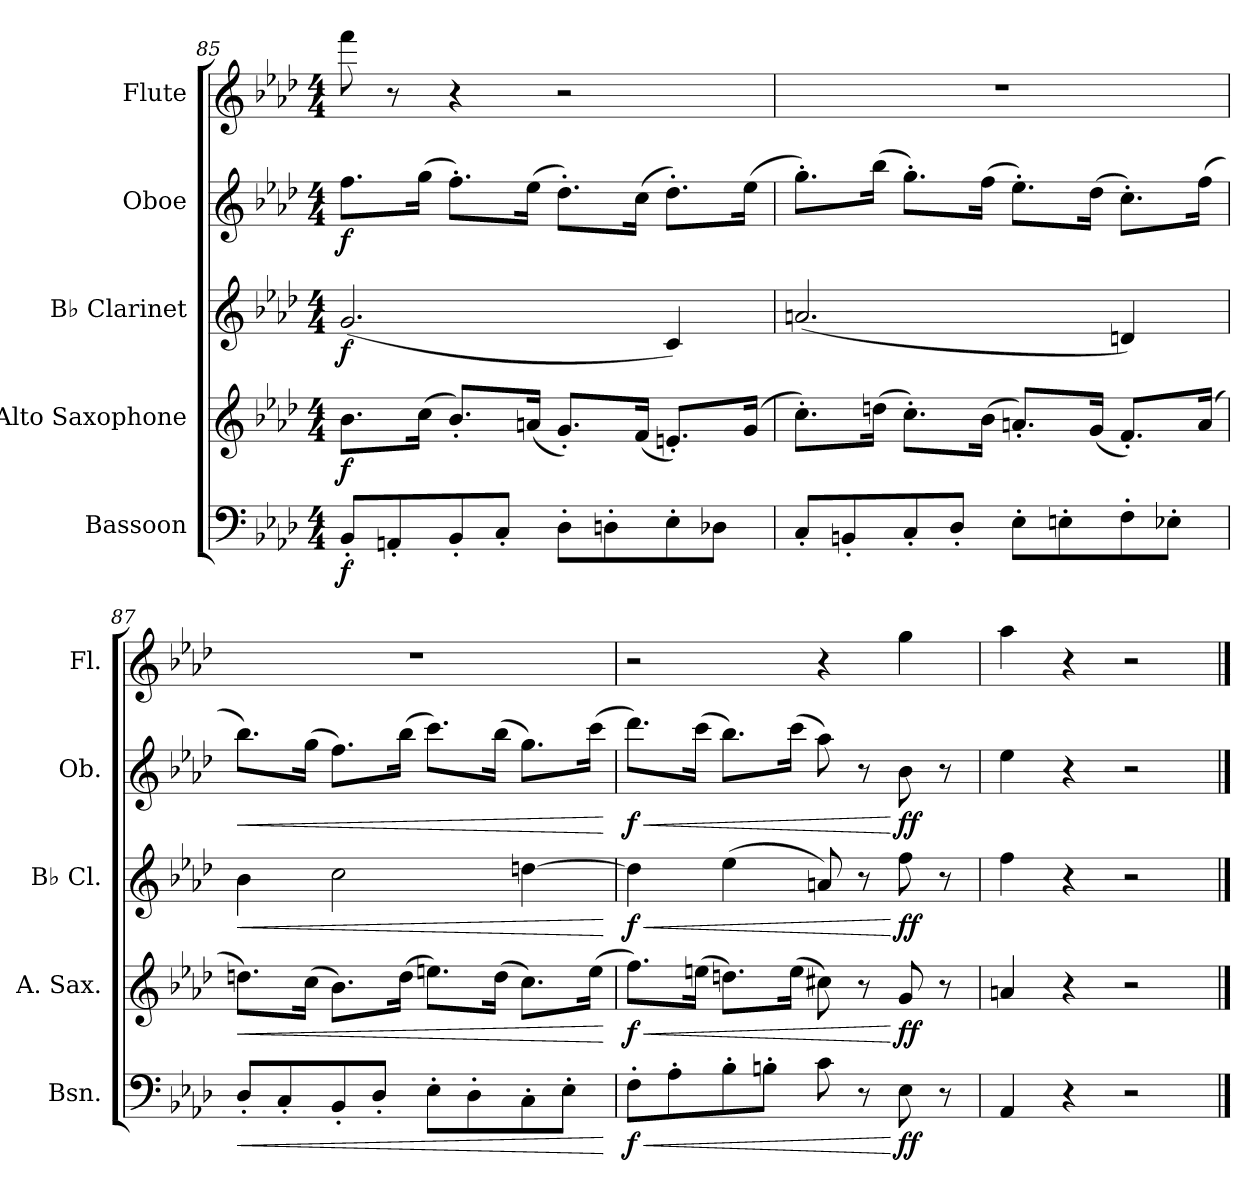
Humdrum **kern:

**kern	**dynam	**kern	**dynam	**kern	**dynam	**kern	**dynam	**kern
*part5	*part5	*part4	*part4	*part3	*part3	*part2	*part2	*part1
*staff5	*staff5	*staff4	*staff4	*staff3	*staff3	*staff2	*staff2	*staff1
*I"Bassoon	*	*I"Alto Saxophone	*	*I"B♭ Clarinet	*	*I"Oboe	*	*I"Flute
*I'Bsn.	*	*I'A. Sax.	*	*I'B♭ Cl.	*	*I'Ob.	*	*I'Fl.
!!LO:PB:g=z
*clefF4	*	*clefG2	*	*clefG2	*	*clefG2	*	*clefG2
*	*	*ITrd5c9	*	*ITrd1c2	*	*	*	*
*k[b-e-a-d-]	*	*k[b-e-a-d-g-c-f-]	*	*k[b-e-a-d-g-c-]	*	*k[b-e-a-d-]	*	*k[b-e-a-d-]
*M4/4	*	*M4/4	*	*M4/4	*	*M4/4	*	*M4/4
=85	=85	=85	=85	=85	=85	=85	=85	=85
!	!LO:DY:b	!	!LO:DY:b	!	!LO:DY:b	!	!LO:DY:b	!
8BB-'/L	f	8.d-\L	f	(<2.f/	f	8.ff\L	f	8fff\
8AAn'/	.	.	.	.	.	.	.	8r
.	.	(>16e-\Jk	.	.	.	(>16gg\Jk	.	.
8BB-'/	.	8.d-'/L)	.	.	.	8.ff'\L)	.	4r
8C'/J	.	.	.	.	.	.	.	.
.	.	(<16cn/Jk	.	.	.	(>16ee-\Jk	.	.
8D-'\L	.	8.B-'/L)	.	.	.	8.dd-'\L)	.	2r
8Dn'\	.	.	.	.	.	.	.	.
.	.	(<16A-/Jk	.	.	.	(>16cc\Jk	.	.
8E-'\	.	8.Gn'/L)	.	4B-/)	.	8.dd-'\L)	.	.
8D-X\J	.	.	.	.	.	.	.	.
.	.	(<16B-/Jk	.	.	.	(>16ee-\Jk	.	.
=86	=86	=86	=86	=86	=86	=86	=86	=86
8C'/L	.	8.e-'\L)	.	(<2.gn/	.	8.gg'\L)	.	1r
8BBn'/	.	.	.	.	.	.	.	.
.	.	(>16fn\Jk	.	.	.	(>16bb-\Jk	.	.
8C'/	.	8.e-'\L)	.	.	.	8.gg'\L)	.	.
8D-'/J	.	.	.	.	.	.	.	.
.	.	(>16d-\Jk	.	.	.	(>16ff\Jk	.	.
8E-'\L	.	8.cn'/L)	.	.	.	8.ee-'\L)	.	.
8En'\	.	.	.	.	.	.	.	.
.	.	(<16B-/Jk	.	.	.	(>16dd-\Jk	.	.
8F'\	.	8.A-'/L)	.	4cn/)	.	8.cc'\L)	.	.
8E-X'\J	.	.	.	.	.	.	.	.
.	.	(<16c/Jk	.	.	.	(>16ff\Jk	.	.
=87	=87	=87	=87	=87	=87	=87	=87	=87
!	!LO:HP:b	!	!LO:HP:b	!	!LO:HP:b	!	!LO:HP:b	!
8D-'/L	<	8.fn\L)	<	4a-\	<	8.bb-\L)	<	1r
8C'/	.	.	.	.	.	.	.	.
.	.	(>16e-\Jk	.	.	.	(>16gg\Jk	.	.
8BB-'/	.	8.d-\L)	.	2b-\	.	8.ff\L)	.	.
8D-'/J	.	.	.	.	.	.	.	.
.	.	(>16f\Jk	.	.	.	(>16bb-\Jk	.	.
8E-'\L	.	8.gn\L)	.	.	.	8.ccc\L)	.	.
8D-'\	.	.	.	.	.	.	.	.
.	.	(>16f\Jk	.	.	.	(>16bb-\Jk	.	.
8C'\	.	8.e-\L)	.	[4ccn\	.	8.gg\L)	.	.
8E-'\J	.	.	.	.	.	.	.	.
.	.	(>16g\Jk	.	.	.	(>16ccc\Jk	.	.
.	[	.	[	.	[	.	[	.
!!LO:LB:g=z
=88	=88	=88	=88	=88	=88	=88	=88	=88
!	!LO:HP:b	!	!LO:HP:b	!	!LO:HP:b	!	!LO:HP:b	!
!	!LO:DY:n=1:b	!	!LO:DY:n=1:b	!	!LO:DY:n=1:b	!	!LO:DY:n=1:b	!
8F'\L	< f	8.a-\L)	< f	4cc\]	< f	8.ddd-\L)	< f	2r
8A-'\	.	.	.	.	.	.	.	.
.	.	(>16gn\Jk	.	.	.	(>16ccc\Jk	.	.
8B-'\	.	8.fn\L)	.	(>4dd-\	.	8.bb-\L)	.	.
8Bn'\J	.	.	.	.	.	.	.	.
.	.	(>16g\Jk	.	.	.	(>16ccc\Jk	.	.
8c\	.	8en\)	.	8gn/)	.	8aa-\)	.	4r
8r	.	8r	.	8r	.	8r	.	.
!	!LO:DY:n=2:b	!	!LO:DY:n=2:b	!	!LO:DY:n=2:b	!	!LO:DY:n=2:b	!
8E-\	[ ff	8B-/	[ ff	8ee-\	[ ff	8b-\	[ ff	4gg\
8r	.	8r	.	8r	.	8r	.	.
=89	=89	=89	=89	=89	=89	=89	=89	=89
4AA-/	.	4cn/	.	4ee-\	.	4ee-\	.	4aa-\
4r	.	4r	.	4r	.	4r	.	4r
2r	.	2r	.	2r	.	2r	.	2r
==	==	==	==	==	==	==	==	==
*-	*-	*-	*-	*-	*-	*-	*-	*-
